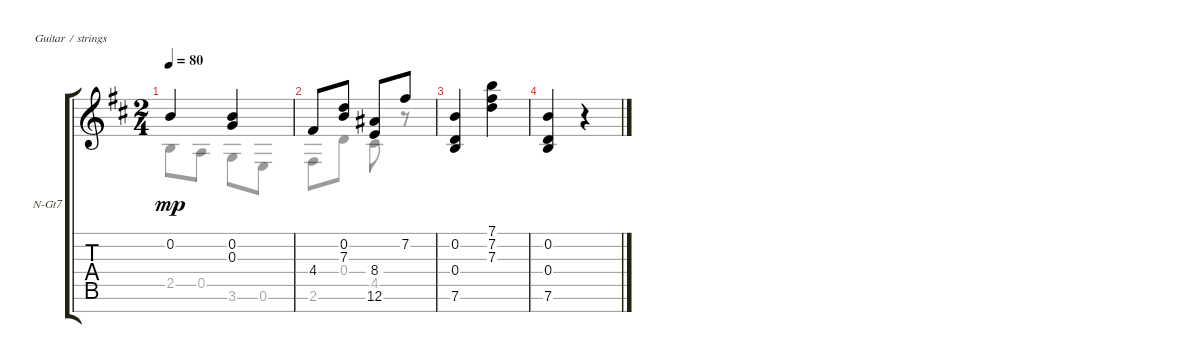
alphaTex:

\defaultSystemsLayout 4
\bracketExtendMode groupsimilarinstruments
\firstSystemTrackNameOrientation horizontal
\otherSystemsTrackNameOrientation horizontal
\track ("Nylon Guitar" "N-Gt7") {instrument acousticguitarnylon}
\staff {score tabs}
\tuning (E4 B3 G3 D3 A2 E2 B1)
\voice
\ts (2 4)
\tempo 80
\clef g2
\ks d
0.2.4{dy mp} (0.2 0.3).4 |
4.4.8 (0.2 7.3).8 (8.4 12.6).8 7.2.8 |
(0.2 0.4 7.6).4 (7.3 7.2 7.1).4 |
(0.2 0.4 7.6).4 r.4
\voice
\clef g2
\ottava regular
\simile none
\ks d
2.5.8{dy mp} 0.5.8 3.6.8 0.6.8 |
2.6.8 0.4.8 4.5.8 r.8 |
|
